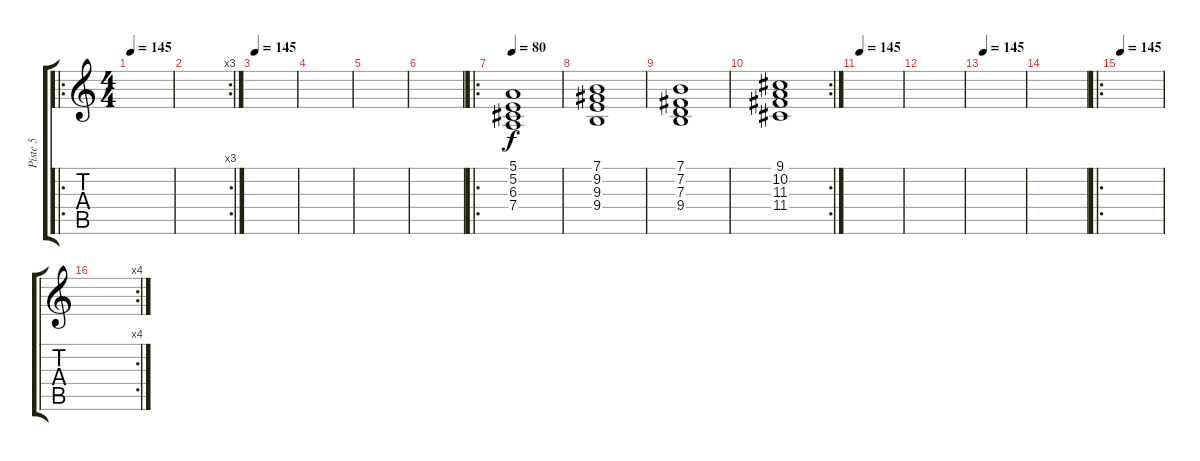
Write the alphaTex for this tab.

\track ("Piste 5" "Piste 5") {instrument choiraahs}
\staff {score tabs}
\tuning (E4 B3 G3 D3 A2 E2) {hide}
\ro
\ts (4 4)
\tempo 145
\clef g2
\ks c
|
\rc 3
|
\tempo 145
|
|
|
|
\ro
\tempo 80
(5.1 5.2 6.3 7.4).1 |
(7.1 9.2 9.3 9.4).1 |
(7.1 7.2 7.3 9.4).1 |
\rc 2
(9.1 10.2 11.3 11.4).1 |
\tempo 145
|
|
\tempo 145
|
|
\ro
\tempo 145
|
\rc 4
